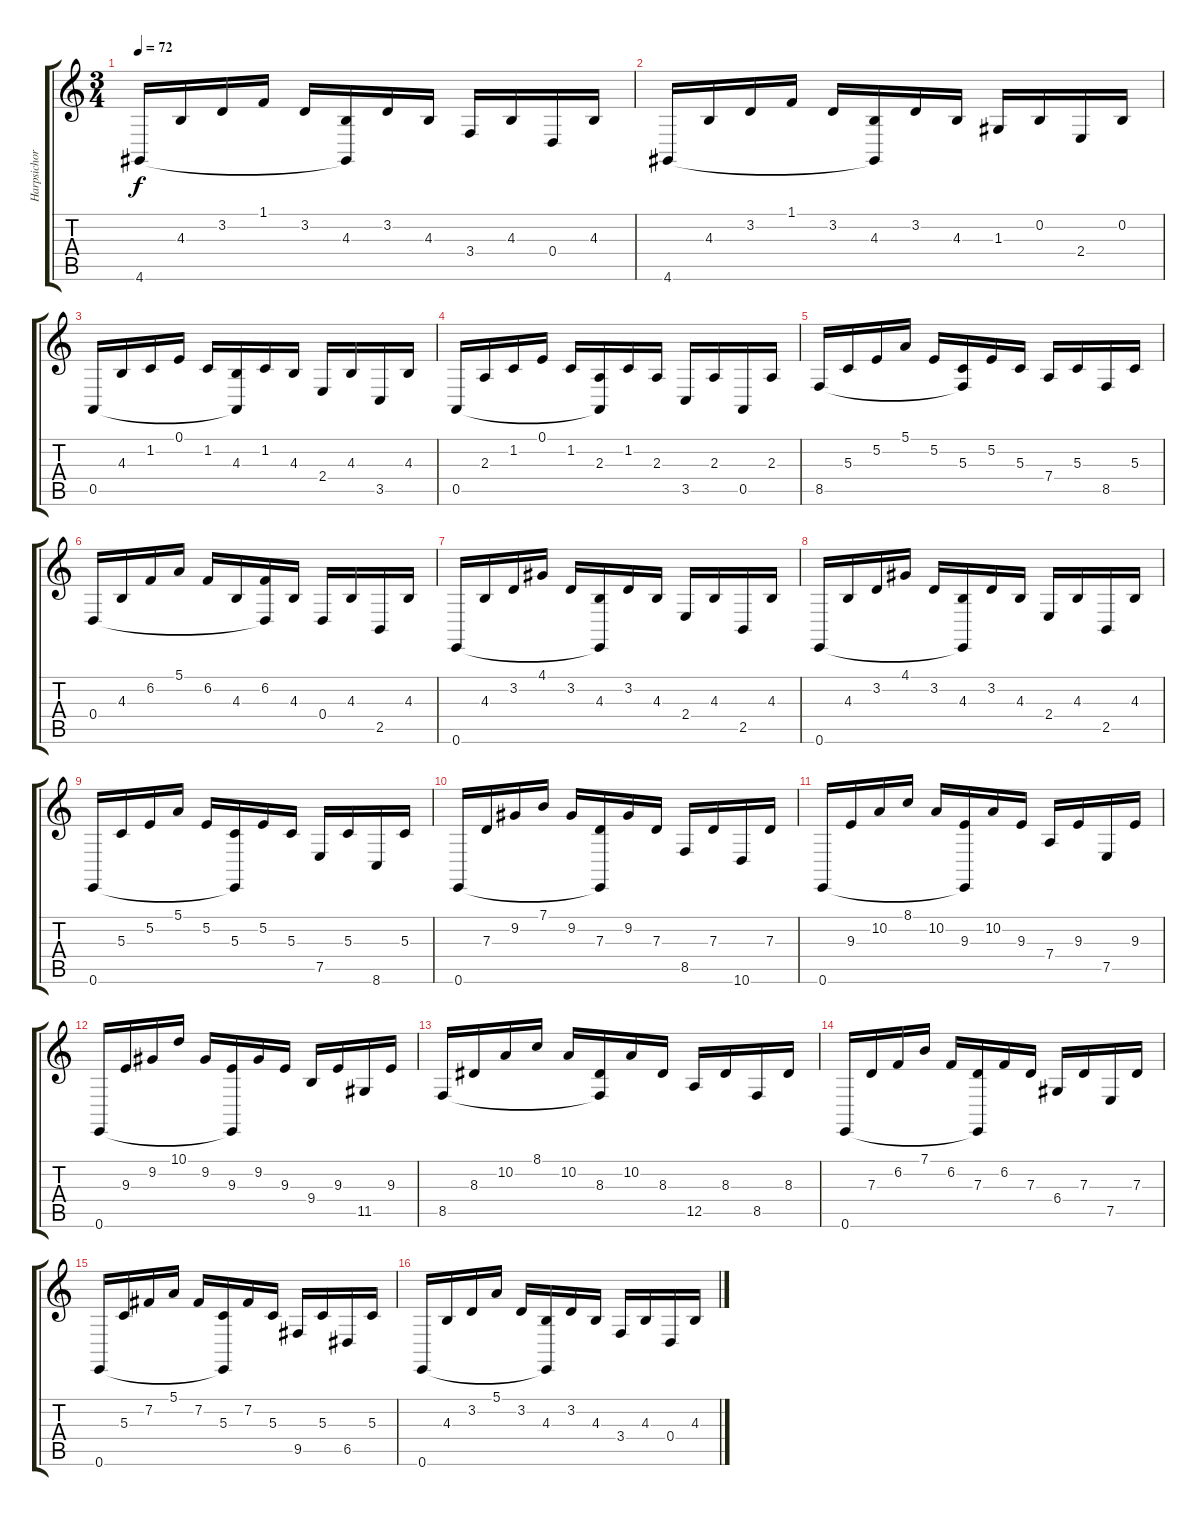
\track ("Harpsichord" "Harpsichor") {instrument harpsichord}
\staff {score tabs}
\tuning (E4 B3 G3 D3 A2 E2) {hide}
\ts (3 4)
\tempo 72
\clef g2
\ks c
4.6.16{dy f} 4.3.16 3.2.16 1.1.16 3.2.16 (4.3 4.6{t}).16 3.2.16 4.3.16 3.4.16 4.3.16 0.4.16 4.3.16 |
4.6.16 4.3.16 3.2.16 1.1.16 3.2.16 (4.3 4.6{t}).16 3.2.16 4.3.16 1.3.16 0.2.16 2.4.16 0.2.16 |
0.5.16 4.3.16 1.2.16 0.1.16 1.2.16 (4.3 0.5{t}).16 1.2.16 4.3.16 2.4.16 4.3.16 3.5.16 4.3.16 |
0.5.16 2.3.16 1.2.16 0.1.16 1.2.16 (2.3 0.5{t}).16 1.2.16 2.3.16 3.5.16 2.3.16 0.5.16 2.3.16 |
8.5.16 5.3.16 5.2.16 5.1.16 5.2.16 (5.3 8.5{t}).16 5.2.16 5.3.16 7.4.16 5.3.16 8.5.16 5.3.16 |
0.4.16 4.3.16 6.2.16 5.1.16 6.2.16 4.3.16 (6.2 0.4{t}).16 4.3.16 0.4.16 4.3.16 2.5.16 4.3.16 |
0.6.16 4.3.16 3.2.16 4.1.16 3.2.16 (4.3 0.6{t}).16 3.2.16 4.3.16 2.4.16 4.3.16 2.5.16 4.3.16 |
0.6.16 4.3.16 3.2.16 4.1.16 3.2.16 (4.3 0.6{t}).16 3.2.16 4.3.16 2.4.16 4.3.16 2.5.16 4.3.16 |
0.6.16 5.3.16 5.2.16 5.1.16 5.2.16 (5.3 0.6{t}).16 5.2.16 5.3.16 7.5.16 5.3.16 8.6.16 5.3.16 |
0.6.16 7.3.16 9.2.16 7.1.16 9.2.16 (7.3 0.6{t}).16 9.2.16 7.3.16 8.5.16 7.3.16 10.6.16 7.3.16 |
0.6.16 9.3.16 10.2.16 8.1.16 10.2.16 (9.3 0.6{t}).16 10.2.16 9.3.16 7.4.16 9.3.16 7.5.16 9.3.16 |
0.6.16 9.3.16 9.2.16 10.1.16 9.2.16 (9.3 0.6{t}).16 9.2.16 9.3.16 9.4.16 9.3.16 11.5.16 9.3.16 |
8.5.16 8.3.16 10.2.16 8.1.16 10.2.16 (8.3 8.5{t}).16 10.2.16 8.3.16 12.5.16 8.3.16 8.5.16 8.3.16 |
0.6.16 7.3.16 6.2.16 7.1.16 6.2.16 (7.3 0.6{t}).16 6.2.16 7.3.16 6.4.16 7.3.16 7.5.16 7.3.16 |
0.6.16 5.3.16 7.2.16 5.1.16 7.2.16 (5.3 0.6{t}).16 7.2.16 5.3.16 9.5.16 5.3.16 6.5.16 5.3.16 |
0.6.16 4.3.16 3.2.16 5.1.16 3.2.16 (4.3 0.6{t}).16 3.2.16 4.3.16 3.4.16 4.3.16 0.4.16 4.3.16
